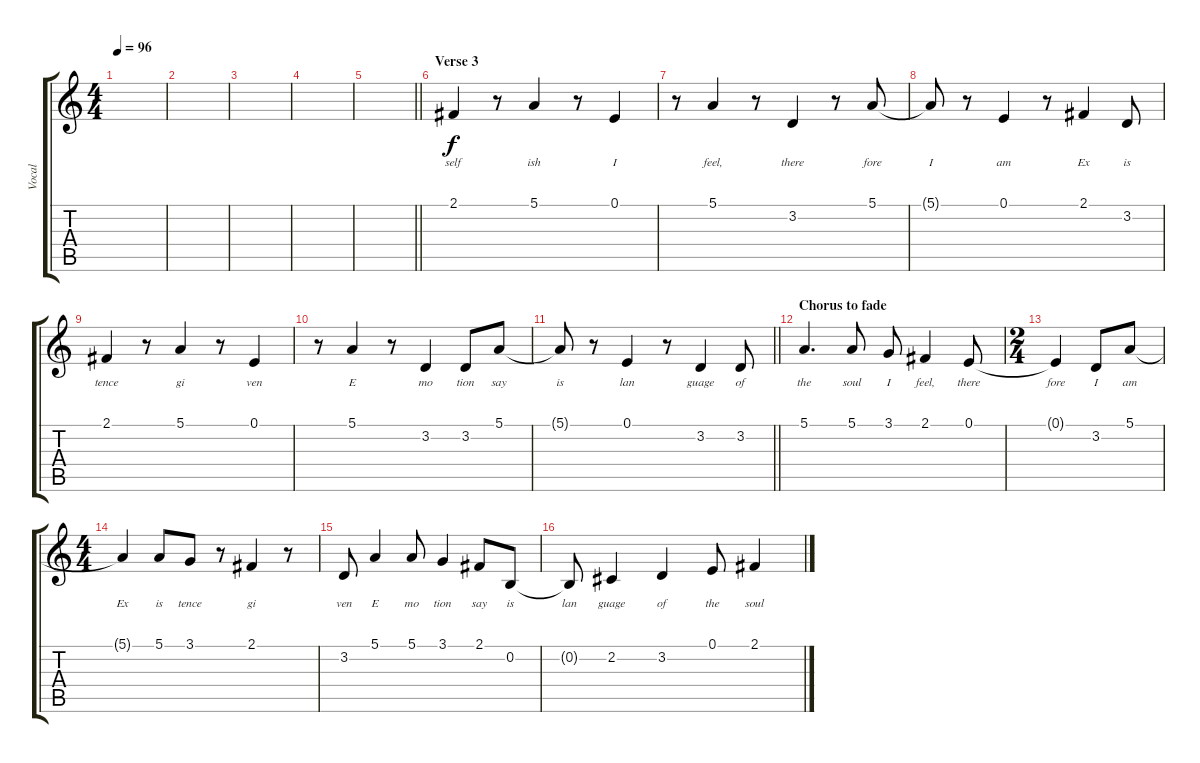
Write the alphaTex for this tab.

\track ("Vocal" "Vocal") {instrument acousticgrandpiano}
\staff {score tabs}
\tuning (E4 B3 G3 D3 A2 E2) {hide}
\ts (4 4)
\tempo 96
\clef g2
\ks c
|
|
|
|
\barLineRight lightlight
|
\section ("" "Verse 3")
2.1.4{lyrics (0 "self") lyrics (1 "") lyrics (2 "") lyrics (3 "") lyrics (4 "")} r.8 5.1.4{lyrics (0 "ish") lyrics (1 "") lyrics (2 "") lyrics (3 "") lyrics (4 "")} r.8 0.1.4{lyrics (0 "I") lyrics (1 "") lyrics (2 "") lyrics (3 "") lyrics (4 "")} |
r.8 5.1.4{lyrics (0 "feel,") lyrics (1 "") lyrics (2 "") lyrics (3 "") lyrics (4 "")} r.8 3.2.4{lyrics (0 "there") lyrics (1 "") lyrics (2 "") lyrics (3 "") lyrics (4 "")} r.8 5.1.8{lyrics (0 "fore") lyrics (1 "") lyrics (2 "") lyrics (3 "") lyrics (4 "")} |
5.1{t}.8{lyrics (0 "I") lyrics (1 "") lyrics (2 "") lyrics (3 "") lyrics (4 "")} r.8 0.1.4{lyrics (0 "am") lyrics (1 "") lyrics (2 "") lyrics (3 "") lyrics (4 "")} r.8 2.1.4{lyrics (0 "Ex") lyrics (1 "") lyrics (2 "") lyrics (3 "") lyrics (4 "")} 3.2.8{lyrics (0 "is") lyrics (1 "") lyrics (2 "") lyrics (3 "") lyrics (4 "")} |
2.1.4{lyrics (0 "tence") lyrics (1 "") lyrics (2 "") lyrics (3 "") lyrics (4 "")} r.8 5.1.4{lyrics (0 "gi") lyrics (1 "") lyrics (2 "") lyrics (3 "") lyrics (4 "")} r.8 0.1.4{lyrics (0 "ven") lyrics (1 "") lyrics (2 "") lyrics (3 "") lyrics (4 "")} |
r.8 5.1.4{lyrics (0 "E") lyrics (1 "") lyrics (2 "") lyrics (3 "") lyrics (4 "")} r.8 3.2.4{lyrics (0 "mo") lyrics (1 "") lyrics (2 "") lyrics (3 "") lyrics (4 "")} 3.2.8{lyrics (0 "tion") lyrics (1 "") lyrics (2 "") lyrics (3 "") lyrics (4 "")} 5.1.8{lyrics (0 "say") lyrics (1 "") lyrics (2 "") lyrics (3 "") lyrics (4 "")} |
\barLineRight lightlight
5.1{t}.8{lyrics (0 "is") lyrics (1 "") lyrics (2 "") lyrics (3 "") lyrics (4 "")} r.8 0.1.4{lyrics (0 "lan") lyrics (1 "") lyrics (2 "") lyrics (3 "") lyrics (4 "")} r.8 3.2.4{lyrics (0 "guage") lyrics (1 "") lyrics (2 "") lyrics (3 "") lyrics (4 "")} 3.2.8{lyrics (0 "of") lyrics (1 "") lyrics (2 "") lyrics (3 "") lyrics (4 "")} |
\section ("" "Chorus to fade")
5.1.4{d lyrics (0 "the") lyrics (1 "") lyrics (2 "") lyrics (3 "") lyrics (4 "")} 5.1.8{lyrics (0 "soul") lyrics (1 "") lyrics (2 "") lyrics (3 "") lyrics (4 "")} 3.1.8{lyrics (0 "I") lyrics (1 "") lyrics (2 "") lyrics (3 "") lyrics (4 "")} 2.1.4{lyrics (0 "feel,") lyrics (1 "") lyrics (2 "") lyrics (3 "") lyrics (4 "")} 0.1.8{lyrics (0 "there") lyrics (1 "") lyrics (2 "") lyrics (3 "") lyrics (4 "")} |
\ts (2 4)
0.1{t}.4{lyrics (0 "fore") lyrics (1 "") lyrics (2 "") lyrics (3 "") lyrics (4 "")} 3.2.8{lyrics (0 "I") lyrics (1 "") lyrics (2 "") lyrics (3 "") lyrics (4 "")} 5.1.8{lyrics (0 "am") lyrics (1 "") lyrics (2 "") lyrics (3 "") lyrics (4 "")} |
\ts (4 4)
5.1{t}.4{lyrics (0 "Ex") lyrics (1 "") lyrics (2 "") lyrics (3 "") lyrics (4 "")} 5.1.8{lyrics (0 "is") lyrics (1 "") lyrics (2 "") lyrics (3 "") lyrics (4 "")} 3.1.8{lyrics (0 "tence") lyrics (1 "") lyrics (2 "") lyrics (3 "") lyrics (4 "")} r.8 2.1.4{lyrics (0 "gi") lyrics (1 "") lyrics (2 "") lyrics (3 "") lyrics (4 "")} r.8 |
3.2.8{lyrics (0 "ven") lyrics (1 "") lyrics (2 "") lyrics (3 "") lyrics (4 "")} 5.1.4{lyrics (0 "E") lyrics (1 "") lyrics (2 "") lyrics (3 "") lyrics (4 "")} 5.1.8{lyrics (0 "mo") lyrics (1 "") lyrics (2 "") lyrics (3 "") lyrics (4 "")} 3.1.4{lyrics (0 "tion") lyrics (1 "") lyrics (2 "") lyrics (3 "") lyrics (4 "")} 2.1.8{lyrics (0 "say") lyrics (1 "") lyrics (2 "") lyrics (3 "") lyrics (4 "")} 0.2.8{lyrics (0 "is") lyrics (1 "") lyrics (2 "") lyrics (3 "") lyrics (4 "")} |
0.2{t}.8{lyrics (0 "lan") lyrics (1 "") lyrics (2 "") lyrics (3 "") lyrics (4 "")} 2.2.4{lyrics (0 "guage") lyrics (1 "") lyrics (2 "") lyrics (3 "") lyrics (4 "")} 3.2.4{lyrics (0 "of") lyrics (1 "") lyrics (2 "") lyrics (3 "") lyrics (4 "")} 0.1.8{lyrics (0 "the") lyrics (1 "") lyrics (2 "") lyrics (3 "") lyrics (4 "")} 2.1.4{lyrics (0 "soul") lyrics (1 "") lyrics (2 "") lyrics (3 "") lyrics (4 "")}
